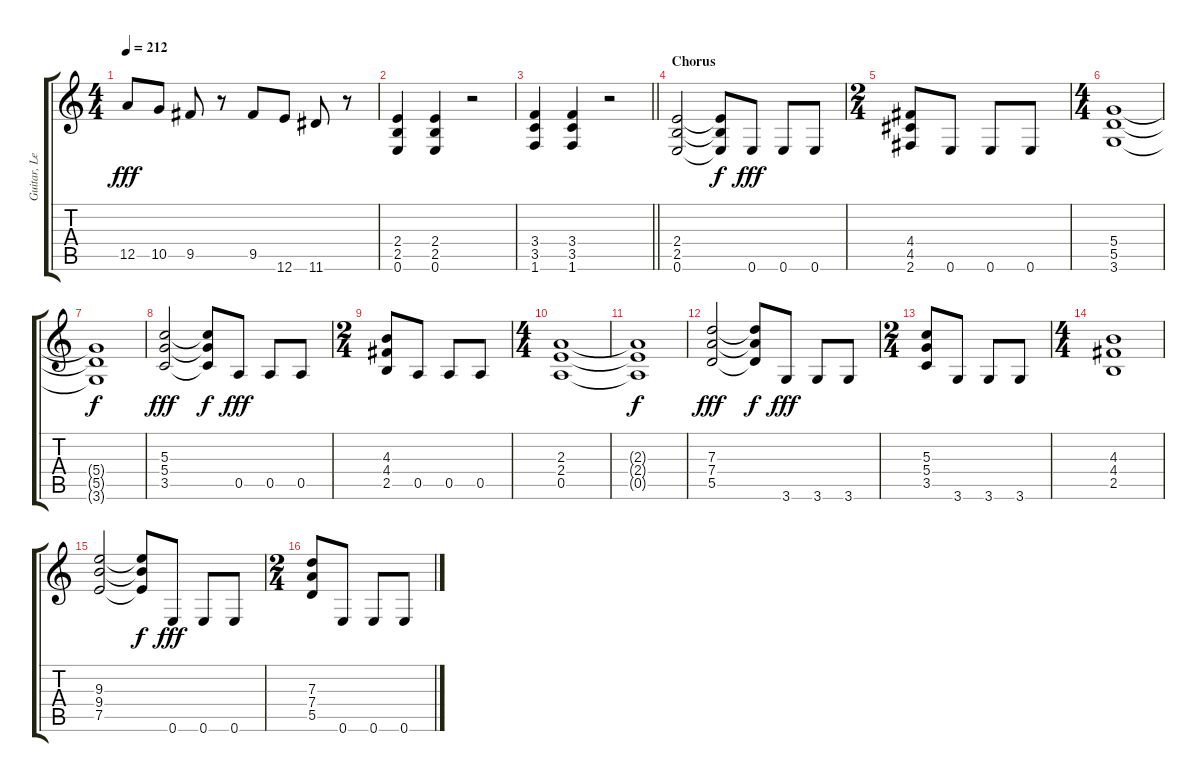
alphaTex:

\track ("Guitar, Lead (Hammet)" "Guitar, Le") {instrument distortionguitar}
\staff {score tabs}
\tuning (E4 B3 G3 D3 A2 E2) {hide}
\ts (4 4)
\tempo 212
\clef g2
\ks c
12.5.8{dy fff} 10.5.8 9.5.8 r.8 9.5.8 12.6.8 11.6.8 r.8 |
(2.4 2.5 0.6).4 (2.4 2.5 0.6).4 r.2 |
\barLineRight lightlight
(3.4 3.5 1.6).4 (3.4 3.5 1.6).4 r.2 |
\section ("" "Chorus")
(2.4 2.5 0.6).2 (2.4{t} 2.5{t} 0.6{t}).8{dy f} 0.6.8{dy fff} 0.6.8 0.6.8 |
\ts (2 4)
(4.4 4.5 2.6).8 0.6.8 0.6.8 0.6.8 |
\ts (4 4)
(5.4 5.5 3.6).1 |
(5.4{t} 5.5{t} 3.6{t}).1{dy f} |
(5.3 5.4 3.5).2{dy fff} (5.3{t} 5.4{t} 3.5{t}).8{dy f} 0.5.8{dy fff} 0.5.8 0.5.8 |
\ts (2 4)
(4.3 4.4 2.5).8 0.5.8 0.5.8 0.5.8 |
\ts (4 4)
(2.3 2.4 0.5).1 |
(2.3{t} 2.4{t} 0.5{t}).1{dy f} |
(7.3 7.4 5.5).2{dy fff} (7.3{t} 7.4{t} 5.5{t}).8{dy f} 3.6.8{dy fff} 3.6.8 3.6.8 |
\ts (2 4)
(5.3 5.4 3.5).8 3.6.8 3.6.8 3.6.8 |
\ts (4 4)
(4.3 4.4 2.5).1 |
(9.3 9.4 7.5).2 (9.3{t} 9.4{t} 7.5{t}).8{dy f} 0.6.8{dy fff} 0.6.8 0.6.8 |
\ts (2 4)
(7.3 7.4 5.5).8 0.6.8 0.6.8 0.6.8
